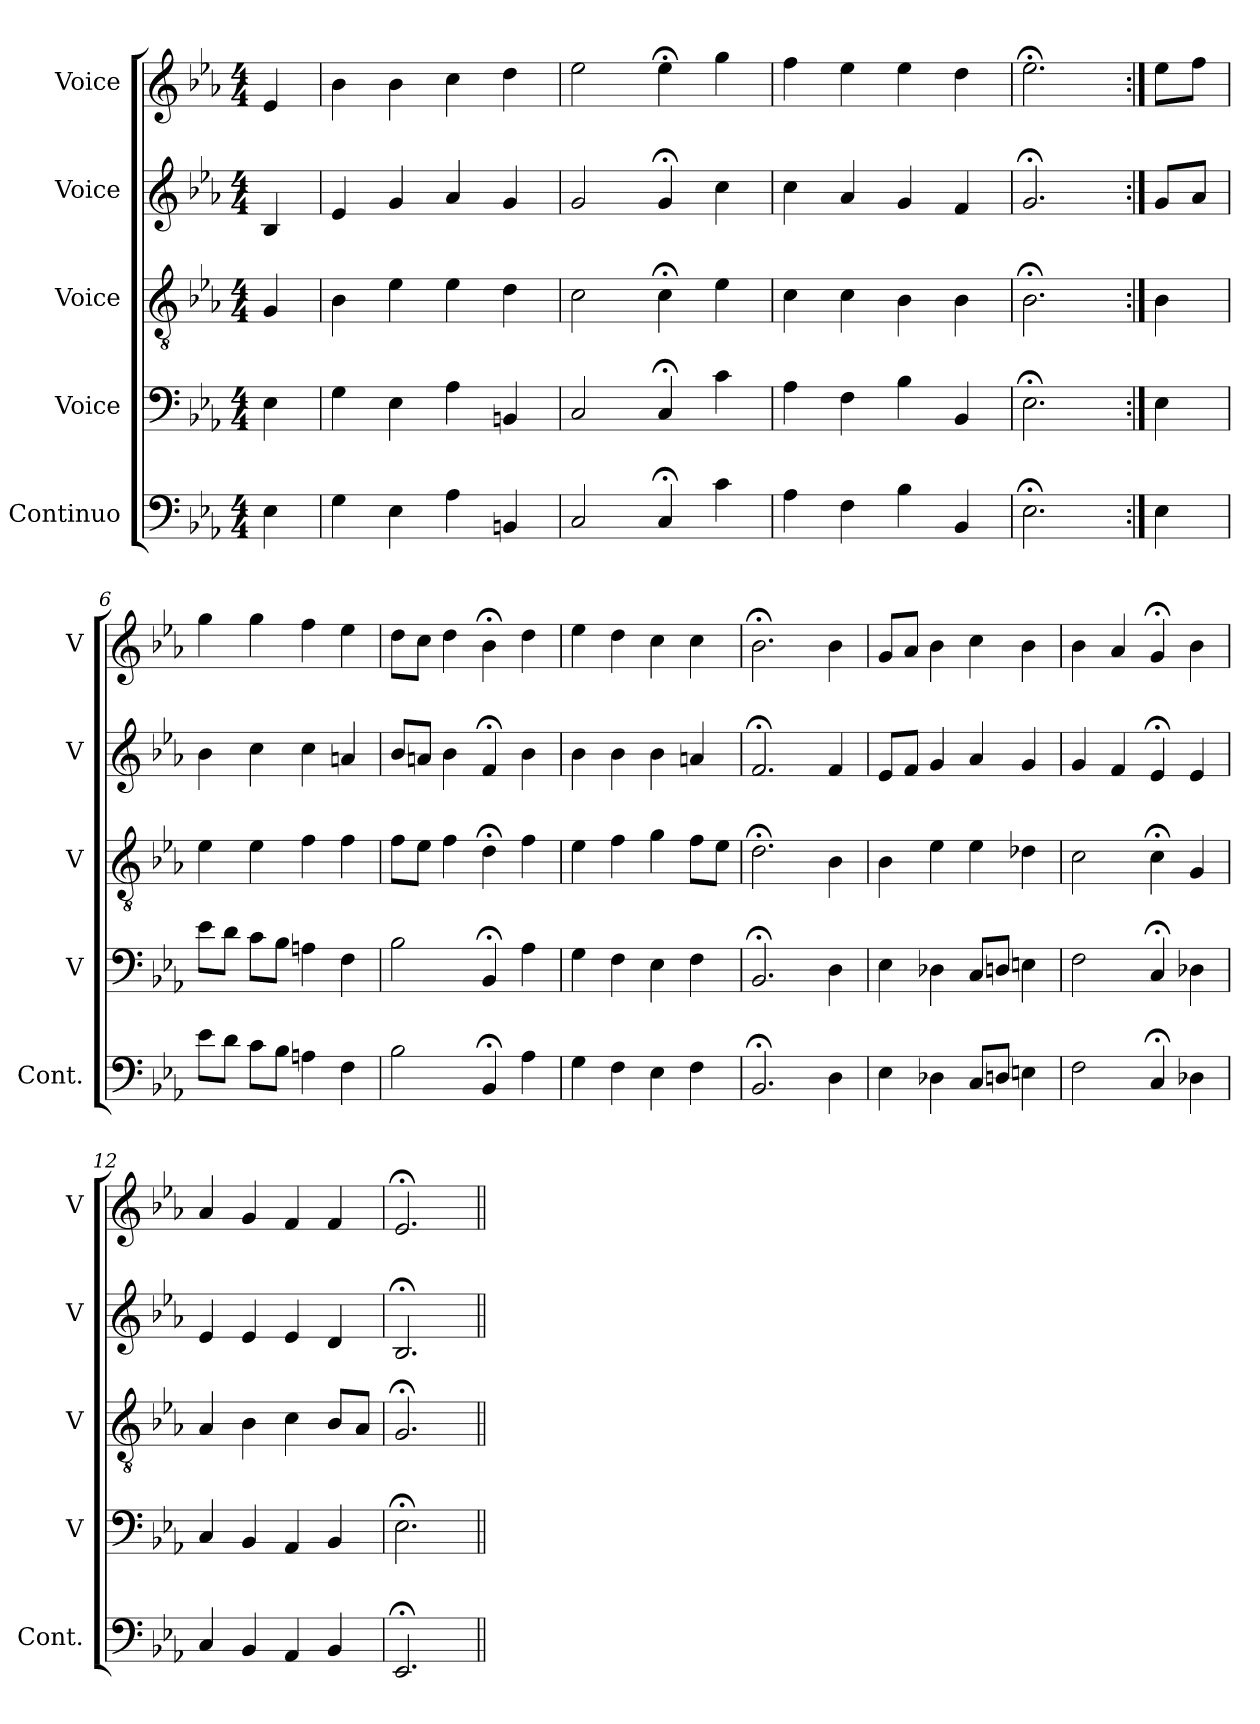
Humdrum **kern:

**kern	**kern	**kern	**kern	**kern
*part5	*part4	*part3	*part2	*part1
*staff5	*staff4	*staff3	*staff2	*staff1
*I"Continuo	*I"Voice	*I"Voice	*I"Voice	*I"Voice
*I'Cont.	*I'V	*I'V	*I'V	*I'V
*clefF4	*clefF4	*clefGv2	*clefG2	*clefG2
*k[b-e-a-]	*k[b-e-a-]	*k[b-e-a-]	*k[b-e-a-]	*k[b-e-a-]
*M4/4	*M4/4	*M4/4	*M4/4	*M4/4
=	=	=	=	=
4E-	4E-	4G	4B-	4e-
=2	=2	=2	=2	=2
4G	4G	4B-	4e-	4b-
4E-	4E-	4e-	4g	4b-
4A-	4A-	4e-	4a-	4cc
4BBn	4BBn	4d	4g	4dd
=3	=3	=3	=3	=3
2C	2C	2c	2g	2ee-
4C;<	4C;<	4c;<	4g;<	4ee-;<
4c	4c	4e-	4cc	4gg
=4	=4	=4	=4	=4
4A-	4A-	4c	4cc	4ff
4F	4F	4c	4a-	4ee-
4B-	4B-	4B-	4g	4ee-
4BB-	4BB-	4B-	4f	4dd
=	=	=	=	=
2.E-;<	2.E-;<	2.B-;<	2.g;<	2.ee-;<
=5:|!	=5:|!	=5:|!	=5:|!	=5:|!
4E-	4E-	4B-	8gL	8ee-L
.	.	.	8a-J	8ffJ
=6	=6	=6	=6	=6
8e-L	8e-L	4e-	4b-	4gg
8dJ	8dJ	.	.	.
8cL	8cL	4e-	4cc	4gg
8B-J	8B-J	.	.	.
4An	4An	4f	4cc	4ff
4F	4F	4f	4an	4ee-
=7	=7	=7	=7	=7
2B-	2B-	8fL	8b-L	8ddL
.	.	8e-J	8anJ	8ccJ
.	.	4f	4b-	4dd
4BB-;<	4BB-;<	4d;<	4f;<	4b-;<
4A-	4A-	4f	4b-	4dd
=8	=8	=8	=8	=8
4G	4G	4e-	4b-	4ee-
4F	4F	4f	4b-	4dd
4E-	4E-	4g	4b-	4cc
4F	4F	8fL	4an	4cc
.	.	8e-J	.	.
=9	=9	=9	=9	=9
2.BB-;<	2.BB-;<	2.d;<	2.f;<	2.b-;<
4D	4D	4B-	4f	4b-
=10	=10	=10	=10	=10
4E-	4E-	4B-	8e-L	8gL
.	.	.	8fJ	8a-J
4D-X	4D-X	4e-	4g	4b-
8CL	8CL	4e-	4a-	4cc
8DnJ	8DnJ	.	.	.
4En	4En	4d-X	4g	4b-
=11	=11	=11	=11	=11
2F	2F	2c	4g	4b-
.	.	.	4f	4a-
4C;<	4C;<	4c;<	4e-;<	4g;<
4D-X	4D-X	4G	4e-	4b-
=12	=12	=12	=12	=12
4C	4C	4A-	4e-	4a-
4BB-	4BB-	4B-	4e-	4g
4AA-	4AA-	4c	4e-	4f
4BB-	4BB-	8B-L	4d	4f
.	.	8A-J	.	.
=13	=13	=13	=13	=13
2.EE-;<	2.E-;<	2.G;<	2.B-;<	2.e-;<
=||	=||	=||	=||	=||
*-	*-	*-	*-	*-
